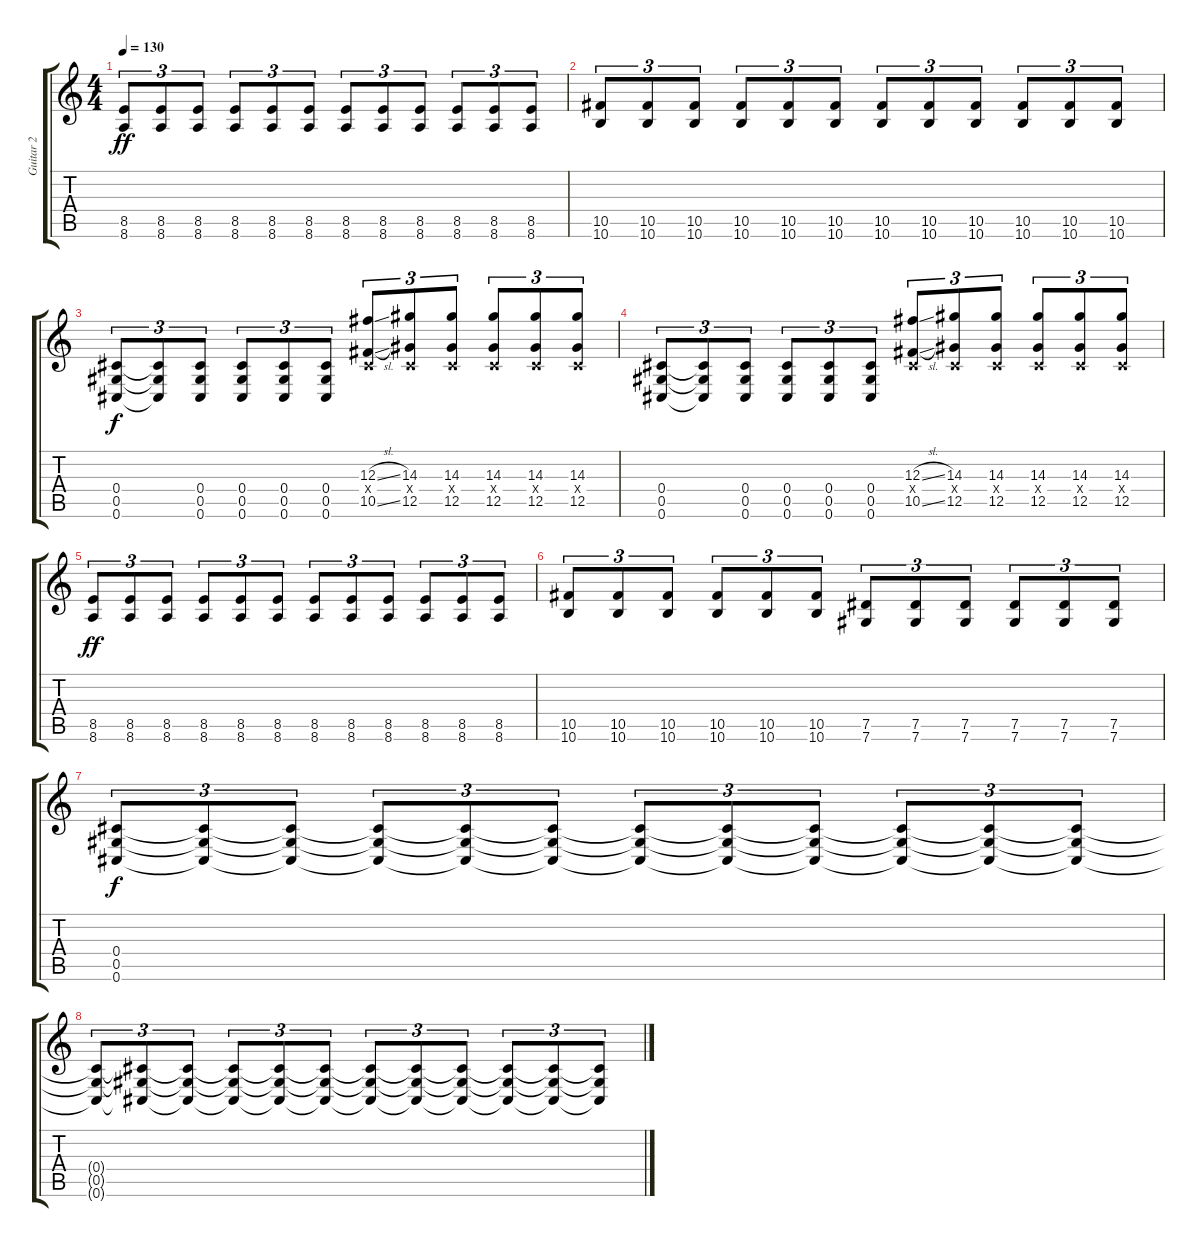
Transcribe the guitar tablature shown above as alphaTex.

\track ("Guitar 2" "Guitar 2") {instrument distortionguitar}
\staff {score tabs}
\tuning (Eb4 Bb3 Gb3 Db3 Ab2 Db2) {hide}
\ts (4 4)
\tempo 130
\clef g2
\ks c
(8.5 8.6).8{tu (3 2) dy ff} (8.5 8.6).8{tu (3 2)} (8.5 8.6).8{tu (3 2)} (8.5 8.6).8{tu (3 2)} (8.5 8.6).8{tu (3 2)} (8.5 8.6).8{tu (3 2)} (8.5 8.6).8{tu (3 2)} (8.5 8.6).8{tu (3 2)} (8.5 8.6).8{tu (3 2)} (8.5 8.6).8{tu (3 2)} (8.5 8.6).8{tu (3 2)} (8.5 8.6).8{tu (3 2)} |
(10.5 10.6).8{tu (3 2)} (10.5 10.6).8{tu (3 2)} (10.5 10.6).8{tu (3 2)} (10.5 10.6).8{tu (3 2)} (10.5 10.6).8{tu (3 2)} (10.5 10.6).8{tu (3 2)} (10.5 10.6).8{tu (3 2)} (10.5 10.6).8{tu (3 2)} (10.5 10.6).8{tu (3 2)} (10.5 10.6).8{tu (3 2)} (10.5 10.6).8{tu (3 2)} (10.5 10.6).8{tu (3 2)} |
(0.4 0.5 0.6).8{tu (3 2) dy f} (0.4{t} 0.5{t} 0.6{t}).8{tu (3 2)} (0.4 0.5 0.6).8{tu (3 2)} (0.4 0.5 0.6).8{tu (3 2)} (0.4 0.5 0.6).8{tu (3 2)} (0.4 0.5 0.6).8{tu (3 2)} (12.3{sl} 0.4{x} 10.5{sl}).8{tu (3 2)} (14.3 0.4{x} 12.5).8{tu (3 2)} (14.3 0.4{x} 12.5).8{tu (3 2)} (14.3 0.4{x} 12.5).8{tu (3 2)} (14.3 0.4{x} 12.5).8{tu (3 2)} (14.3 0.4{x} 12.5).8{tu (3 2)} |
(0.4 0.5 0.6).8{tu (3 2)} (0.4{t} 0.5{t} 0.6{t}).8{tu (3 2)} (0.4 0.5 0.6).8{tu (3 2)} (0.4 0.5 0.6).8{tu (3 2)} (0.4 0.5 0.6).8{tu (3 2)} (0.4 0.5 0.6).8{tu (3 2)} (12.3{sl} 0.4{x} 10.5{sl}).8{tu (3 2)} (14.3 0.4{x} 12.5).8{tu (3 2)} (14.3 0.4{x} 12.5).8{tu (3 2)} (14.3 0.4{x} 12.5).8{tu (3 2)} (14.3 0.4{x} 12.5).8{tu (3 2)} (14.3 0.4{x} 12.5).8{tu (3 2)} |
(8.5 8.6).8{tu (3 2) dy ff} (8.5 8.6).8{tu (3 2)} (8.5 8.6).8{tu (3 2)} (8.5 8.6).8{tu (3 2)} (8.5 8.6).8{tu (3 2)} (8.5 8.6).8{tu (3 2)} (8.5 8.6).8{tu (3 2)} (8.5 8.6).8{tu (3 2)} (8.5 8.6).8{tu (3 2)} (8.5 8.6).8{tu (3 2)} (8.5 8.6).8{tu (3 2)} (8.5 8.6).8{tu (3 2)} |
(10.5 10.6).8{tu (3 2)} (10.5 10.6).8{tu (3 2)} (10.5 10.6).8{tu (3 2)} (10.5 10.6).8{tu (3 2)} (10.5 10.6).8{tu (3 2)} (10.5 10.6).8{tu (3 2)} (7.5 7.6).8{tu (3 2)} (7.5 7.6).8{tu (3 2)} (7.5 7.6).8{tu (3 2)} (7.5 7.6).8{tu (3 2)} (7.5 7.6).8{tu (3 2)} (7.5 7.6).8{tu (3 2)} |
(0.4 0.5 0.6).8{tu (3 2) dy f} (0.4{t} 0.5{t} 0.6{t}).8{tu (3 2)} (0.4{t} 0.5{t} 0.6{t}).8{tu (3 2)} (0.4{t} 0.5{t} 0.6{t}).8{tu (3 2)} (0.4{t} 0.5{t} 0.6{t}).8{tu (3 2)} (0.4{t} 0.5{t} 0.6{t}).8{tu (3 2)} (0.4{t} 0.5{t} 0.6{t}).8{tu (3 2)} (0.4{t} 0.5{t} 0.6{t}).8{tu (3 2)} (0.4{t} 0.5{t} 0.6{t}).8{tu (3 2)} (0.4{t} 0.5{t} 0.6{t}).8{tu (3 2)} (0.4{t} 0.5{t} 0.6{t}).8{tu (3 2)} (0.4{t} 0.5{t} 0.6{t}).8{tu (3 2)} |
(0.4{t} 0.5{t} 0.6{t}).8{tu (3 2)} (0.4{t} 0.5{t} 0.6{t}).8{tu (3 2)} (0.4{t} 0.5{t} 0.6{t}).8{tu (3 2)} (0.4{t} 0.5{t} 0.6{t}).8{tu (3 2)} (0.4{t} 0.5{t} 0.6{t}).8{tu (3 2)} (0.4{t} 0.5{t} 0.6{t}).8{tu (3 2)} (0.4{t} 0.5{t} 0.6{t}).8{tu (3 2)} (0.4{t} 0.5{t} 0.6{t}).8{tu (3 2)} (0.4{t} 0.5{t} 0.6{t}).8{tu (3 2)} (0.4{t} 0.5{t} 0.6{t}).8{tu (3 2)} (0.4{t} 0.5{t} 0.6{t}).8{tu (3 2)} (0.4{t} 0.5{t} 0.6{t}).8{tu (3 2)}
